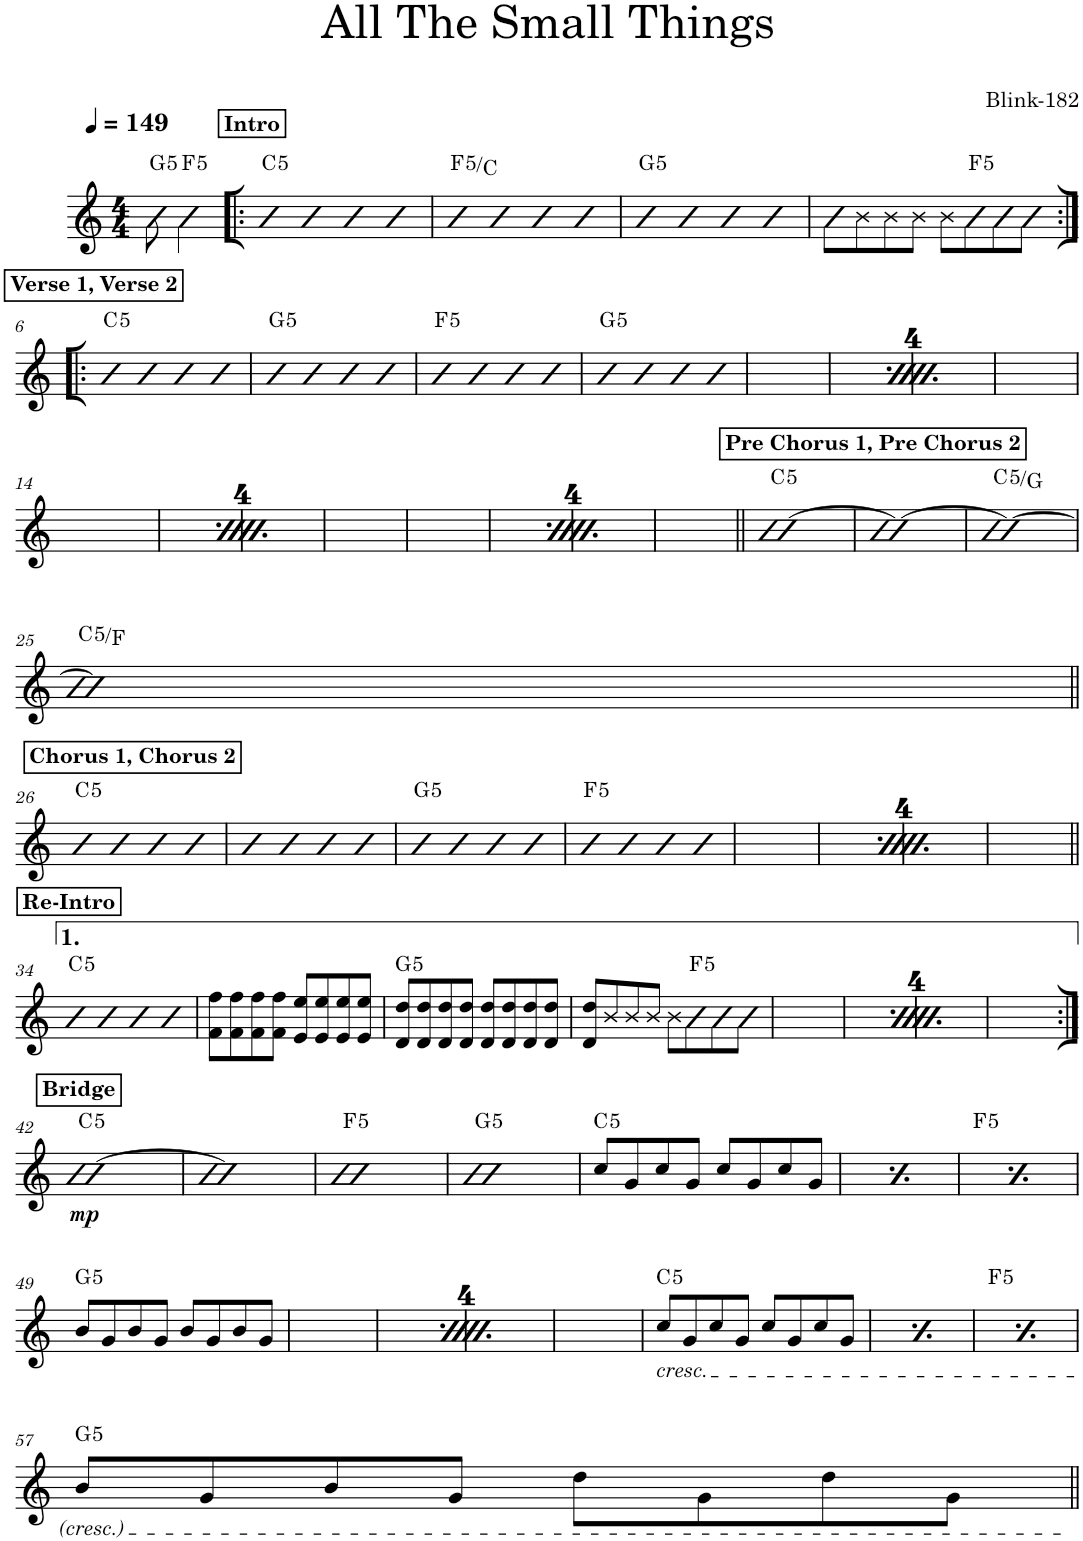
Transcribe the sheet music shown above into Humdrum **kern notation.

**kern	**dynam	**harte
*part1	*part1	*part1
*staff1	*staff1	*
*I"Piano	*	*
*I'Pno.	*	*
*clefG2	*	*
*k[]	*	*
*M4/4	*	*
*MM149	*	*
=1	=1	=1
!	!	!LO:H:kt=5
8b\	.	G:(1,5)
!	!	!LO:H:kt=5
4b\	.	F:(1,5)
!!LO:REH:place=s1:a:B:cj:t=Intro
=2!|:	=2!|:	=2!|:
!	!	!LO:H:kt=5
4b	.	C:(1,5)
4b	.	.
4b	.	.
4b	.	.
=3	=3	=3
!	!	!LO:H:kt=5
4b	.	F:(1,5)/5
4b	.	.
4b	.	.
4b	.	.
=4	=4	=4
!	!	!LO:H:kt=5
4b	.	G:(1,5)
4b	.	.
4b	.	.
4b	.	.
=5	=5	=5
8b\L	.	.
8b\	.	.
8b\	.	.
8b\J	.	.
8b\L	.	.
!	!	!LO:H:kt=5
8b\	.	F:(1,5)
8b\	.	.
8b\J	.	.
!!LO:LB:g=z
!!LO:REH:place=s1:a:B:cj:t=Verse 1, Verse 2
=6:|!|:	=6:|!|:	=6:|!|:
!	!	!LO:H:kt=5
4b	.	C:(1,5)
4b	.	.
4b	.	.
4b	.	.
=7	=7	=7
!	!	!LO:H:kt=5
4b	.	G:(1,5)
4b	.	.
4b	.	.
4b	.	.
=8	=8	=8
!	!	!LO:H:kt=5
4b	.	F:(1,5)
4b	.	.
4b	.	.
4b	.	.
=9	=9	=9
!	!	!LO:H:kt=5
4b	.	G:(1,5)
4b	.	.
4b	.	.
4b	.	.
!!LO:REH:place=s1:a:B:cj:t=Verse 1, Verse 2
=10	=10	=10
!	!	!LO:H:kt=5
4b	.	C:(1,5)
4b	.	.
4b	.	.
4b	.	.
=11	=11	=11
!	!	!LO:H:kt=5
4b	.	G:(1,5)
4b	.	.
4b	.	.
4b	.	.
=12	=12	=12
!	!	!LO:H:kt=5
4b	.	F:(1,5)
4b	.	.
4b	.	.
4b	.	.
=13	=13	=13
!	!	!LO:H:kt=5
4b	.	G:(1,5)
4b	.	.
4b	.	.
4b	.	.
!!LO:LB:g=z
!!LO:REH:place=s1:a:B:cj:t=Verse 1, Verse 2
=14	=14	=14
!	!	!LO:H:kt=5
4b	.	C:(1,5)
4b	.	.
4b	.	.
4b	.	.
=15	=15	=15
!	!	!LO:H:kt=5
4b	.	G:(1,5)
4b	.	.
4b	.	.
4b	.	.
=16	=16	=16
!	!	!LO:H:kt=5
4b	.	F:(1,5)
4b	.	.
4b	.	.
4b	.	.
=17	=17	=17
!	!	!LO:H:kt=5
4b	.	G:(1,5)
4b	.	.
4b	.	.
4b	.	.
!!LO:REH:place=s1:a:B:cj:t=Verse 1, Verse 2
=18	=18	=18
!	!	!LO:H:kt=5
4b	.	C:(1,5)
4b	.	.
4b	.	.
4b	.	.
=19	=19	=19
!	!	!LO:H:kt=5
4b	.	G:(1,5)
4b	.	.
4b	.	.
4b	.	.
=20	=20	=20
!	!	!LO:H:kt=5
4b	.	F:(1,5)
4b	.	.
4b	.	.
4b	.	.
=21	=21	=21
!	!	!LO:H:kt=5
4b	.	G:(1,5)
4b	.	.
4b	.	.
4b	.	.
!!LO:REH:place=s1:a:B:cj:t=Pre Chorus 1, Pre Chorus 2
=22||	=22||	=22||
!	!	!LO:H:kt=5
[1b	.	C:(1,5)
=23	=23	=23
1b_	.	.
=24	=24	=24
!	!	!LO:H:kt=5
1b_	.	C:(1,5)/5
!!LO:LB:g=z
=25	=25	=25
!	!	!LO:H:kt=5
1b]	.	C:(1,5)/4
!!LO:LB:g=z
!!LO:REH:place=s1:a:B:cj:t=Chorus 1, Chorus 2
=26||	=26||	=26||
!	!	!LO:H:kt=5
4b	.	C:(1,5)
4b	.	.
4b	.	.
4b	.	.
=27	=27	=27
4b	.	.
4b	.	.
4b	.	.
4b	.	.
=28	=28	=28
!	!	!LO:H:kt=5
4b	.	G:(1,5)
4b	.	.
4b	.	.
4b	.	.
=29	=29	=29
!	!	!LO:H:kt=5
4b	.	F:(1,5)
4b	.	.
4b	.	.
4b	.	.
!!LO:REH:place=s1:a:B:cj:t=Chorus 1, Chorus 2
=30	=30	=30
!	!	!LO:H:kt=5
4b	.	C:(1,5)
4b	.	.
4b	.	.
4b	.	.
=31	=31	=31
4b	.	.
4b	.	.
4b	.	.
4b	.	.
=32	=32	=32
!	!	!LO:H:kt=5
4b	.	G:(1,5)
4b	.	.
4b	.	.
4b	.	.
=33	=33	=33
!	!	!LO:H:kt=5
4b	.	F:(1,5)
4b	.	.
4b	.	.
4b	.	.
!!LO:LB:g=z
!!LO:REH:place=s1:a:B:cj:t=Re-Intro
=34||	=34||	=34||
!	!	!LO:H:kt=5
4b	.	C:(1,5)
4b	.	.
4b	.	.
4b	.	.
=35	=35	=35
8f\ 8ff\L	.	.
8f\ 8ff\	.	.
8f\ 8ff\	.	.
8f\ 8ff\J	.	.
8e/ 8ee/L	.	.
8e/ 8ee/	.	.
8e/ 8ee/	.	.
8e/ 8ee/J	.	.
=36	=36	=36
!	!	!LO:H:kt=5
8d/ 8dd/L	.	G:(1,5)
8d/ 8dd/	.	.
8d/ 8dd/	.	.
8d/ 8dd/J	.	.
8d/ 8dd/L	.	.
8d/ 8dd/	.	.
8d/ 8dd/	.	.
8d/ 8dd/J	.	.
=37	=37	=37
8d/ 8dd/L	.	.
8b/	.	.
8b/	.	.
8b/J	.	.
8b\L	.	.
!	!	!LO:H:kt=5
8b\	.	F:(1,5)
8b\	.	.
8b\J	.	.
!!LO:REH:place=s1:a:B:cj:t=Re-Intro
=38	=38	=38
!	!	!LO:H:kt=5
4b	.	C:(1,5)
4b	.	.
4b	.	.
4b	.	.
=39	=39	=39
8f\ 8ff\L	.	.
8f\ 8ff\	.	.
8f\ 8ff\	.	.
8f\ 8ff\J	.	.
8e/ 8ee/L	.	.
8e/ 8ee/	.	.
8e/ 8ee/	.	.
8e/ 8ee/J	.	.
=40	=40	=40
!	!	!LO:H:kt=5
8d/ 8dd/L	.	G:(1,5)
8d/ 8dd/	.	.
8d/ 8dd/	.	.
8d/ 8dd/J	.	.
8d/ 8dd/L	.	.
8d/ 8dd/	.	.
8d/ 8dd/	.	.
8d/ 8dd/J	.	.
=41	=41	=41
8d/ 8dd/L	.	.
8b/	.	.
8b/	.	.
8b/J	.	.
8b\L	.	.
!	!	!LO:H:kt=5
8b\	.	F:(1,5)
8b\	.	.
8b\J	.	.
!!LO:LB:g=z
!!LO:REH:place=s1:a:B:cj:t=Bridge
=42:|!	=42:|!	=42:|!
!	!LO:DY:b	!LO:H:kt=5
[1b	mp	C:(1,5)
=43	=43	=43
1b]	.	.
=44	=44	=44
!	!	!LO:H:kt=5
1b	.	F:(1,5)
=45	=45	=45
!	!	!LO:H:kt=5
1b	.	G:(1,5)
=46	=46	=46
!	!	!LO:H:kt=5
8cc/L	.	C:(1,5)
8g/	.	.
8cc/	.	.
8g/J	.	.
8cc/L	.	.
8g/	.	.
8cc/	.	.
8g/J	.	.
=47	=47	=47
!	!	!LO:H:kt=5
8cc/L	.	C:(1,5)
8g/	.	.
8cc/	.	.
8g/J	.	.
8cc/L	.	.
8g/	.	.
8cc/	.	.
8g/J	.	.
=48	=48	=48
!	!	!LO:H:kt=5
8cc/L	.	C:(1,5)
8g/	.	.
8cc/	.	.
8g/J	.	.
8cc/L	.	.
8g/	.	.
8cc/	.	.
8g/J	.	.
!!LO:LB:g=z
=49	=49	=49
!	!	!LO:H:kt=5
8b/L	.	G:(1,5)
8g/	.	.
8b/	.	.
8g/J	.	.
8b/L	.	.
8g/	.	.
8b/	.	.
8g/J	.	.
=50	=50	=50
!	!	!LO:H:kt=5
8cc/L	.	C:(1,5)
8g/	.	.
8cc/	.	.
8g/J	.	.
8cc/L	.	.
8g/	.	.
8cc/	.	.
8g/J	.	.
=51	=51	=51
!	!	!LO:H:kt=5
8cc/L	.	C:(1,5)
8g/	.	.
8cc/	.	.
8g/J	.	.
8cc/L	.	.
8g/	.	.
8cc/	.	.
8g/J	.	.
=52	=52	=52
!	!	!LO:H:kt=5
8cc/L	.	C:(1,5)
8g/	.	.
8cc/	.	.
8g/J	.	.
8cc/L	.	.
8g/	.	.
8cc/	.	.
8g/J	.	.
=53	=53	=53
!	!	!LO:H:kt=5
8b/L	.	G:(1,5)
8g/	.	.
8b/	.	.
8g/J	.	.
8b/L	.	.
8g/	.	.
8b/	.	.
8g/J	.	.
=54	=54	=54
!LO:TX:b:i:t=cresc.	!	!LO:H:kt=5
8cc/L	.	C:(1,5)
8g/	.	.
8cc/	.	.
8g/J	.	.
8cc/L	.	.
8g/	.	.
8cc/	.	.
8g/J	.	.
=55	=55	=55
!LO:TX:b:i:t=cresc.	!	!LO:H:kt=5
8cc/L	.	C:(1,5)
8g/	.	.
8cc/	.	.
8g/J	.	.
8cc/L	.	.
8g/	.	.
8cc/	.	.
8g/J	.	.
=56	=56	=56
!LO:TX:b:i:t=cresc.	!	!LO:H:kt=5
8cc/L	.	C:(1,5)
8g/	.	.
8cc/	.	.
8g/J	.	.
8cc/L	.	.
8g/	.	.
8cc/	.	.
8g/J	.	.
!!LO:LB:g=z
=57	=57	=57
!	!	!LO:H:kt=5
8b/L	.	G:(1,5)
8g/	.	.
8b/	.	.
8g/J	.	.
8dd\L	.	.
8g\	.	.
8dd\	.	.
8g\J	.	.
=||	=||	=||
*-	*-	*-
